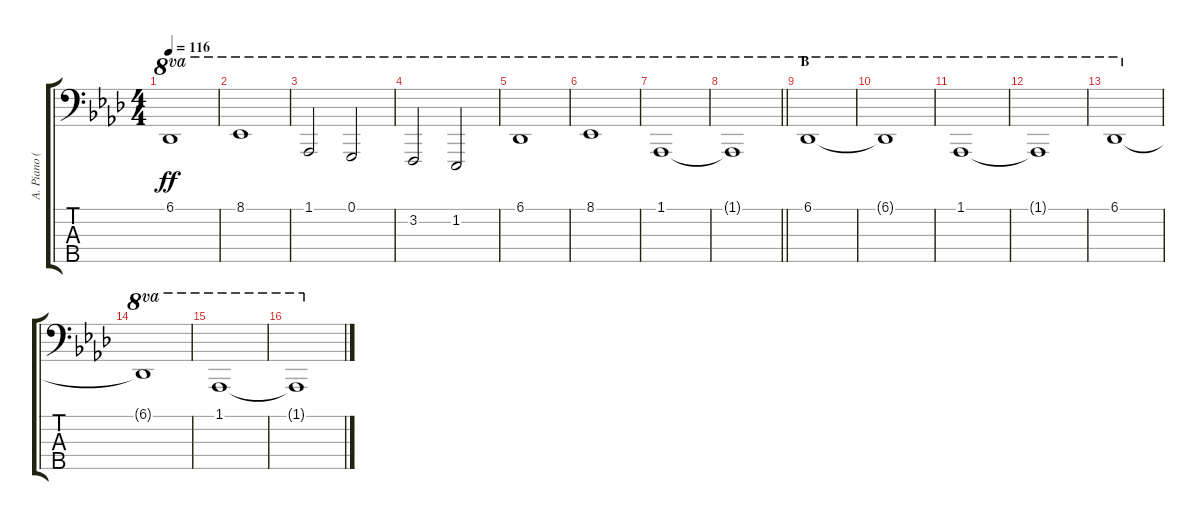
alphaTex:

\track ("A. Piano (Left Hand)" "A. Piano (") {instrument acousticgrandpiano}
\staff {score tabs}
\tuning (G2 D2 A1 E1 B0) {hide}
\ts (4 4)
\tempo 116
\clef f4
\ks ab
6.1.1{ot 8va dy ff} |
8.1.1{ot 8va} |
1.1.2{ot 8va} 0.1.2{ot 8va} |
3.2.2{ot 8va} 1.2.2{ot 8va} |
6.1.1{ot 8va} |
8.1.1{ot 8va} |
1.1.1{ot 8va} |
\barLineRight lightlight
1.1{t}.1{ot 8va} |
\section ("" "B")
6.1.1{ot 8va} |
6.1{t}.1{ot 8va} |
1.1.1{ot 8va} |
1.1{t}.1{ot 8va} |
6.1.1{ot 8va} |
6.1{t}.1{ot 8va} |
1.1.1{ot 8va} |
1.1{t}.1{ot 8va}
